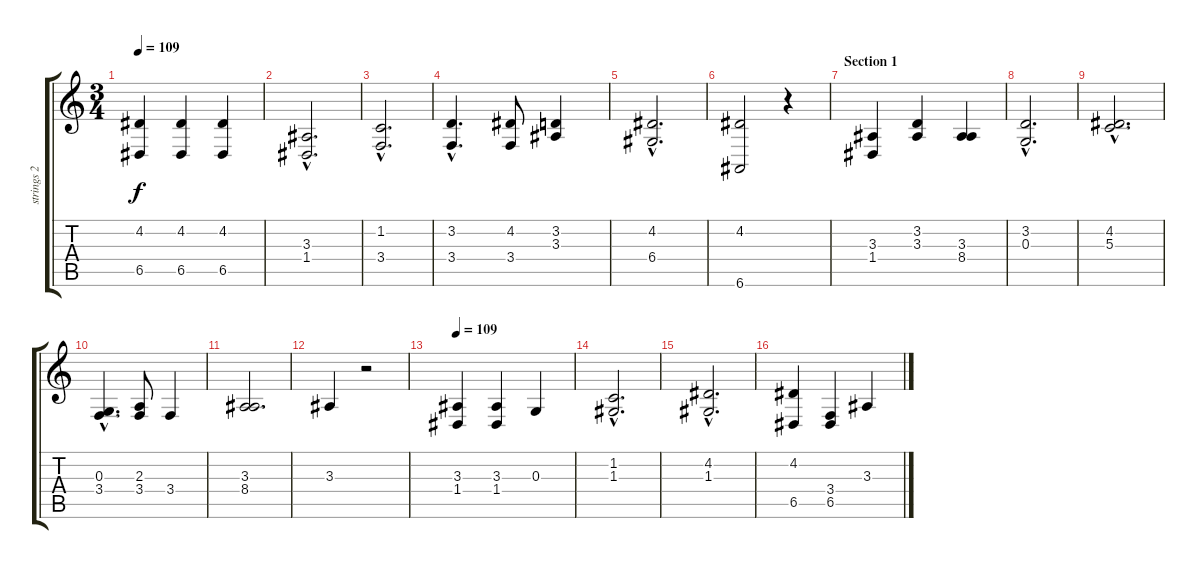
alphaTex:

\track ("strings 2" "strings 2") {instrument stringensemble1}
\staff {score tabs}
\tuning (E4 B3 G3 D3 A2 E2) {hide}
\ts (3 4)
\tempo 109
\clef g2
\ks c
(4.2 6.5).4{dy f} (4.2 6.5).4 (4.2 6.5).4 |
(3.3{hac} 1.4{hac}).2{d} |
(1.2{hac} 3.4{hac}).2{d} |
(3.2{hac} 3.4{hac}).4{d} (4.2 3.4).8 (3.2 3.3).4 |
(4.2{hac} 6.4{hac}).2{d} |
(4.2 6.6).2 r.4 |
\section ("" "Section 1")
(3.3 1.4).4 (3.2 3.3).4 (3.3 8.4).4 |
(3.2{hac} 0.3{hac}).2{d} |
(4.2{hac} 5.3{hac}).2{d} |
(0.3{hac} 3.4{hac}).4{d} (2.3 3.4).8 3.4.4 |
(3.3 8.4).2{d} |
3.3.4 r.2 |
\tempo 109
(3.3 1.4).4 (3.3 1.4).4 0.3.4 |
(1.2{hac} 1.3{hac}).2{d} |
(4.2{hac} 1.3{hac}).2{d} |
(4.2 6.5).4 (3.4 6.5).4 3.3.4
